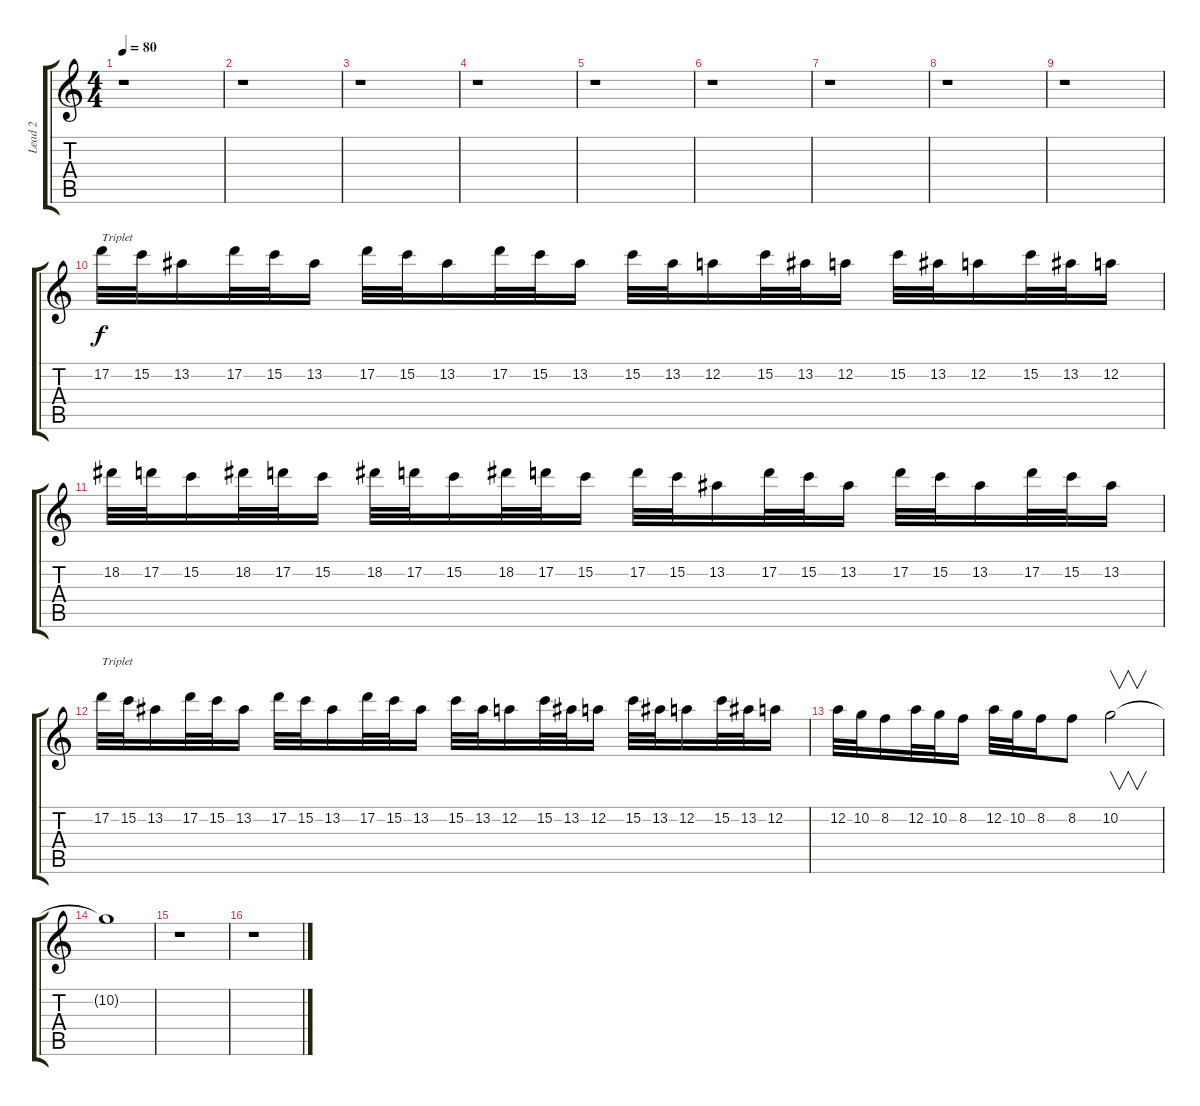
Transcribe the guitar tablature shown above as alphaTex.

\track ("Lead 2" "Lead 2") {instrument distortionguitar}
\staff {score tabs}
\tuning (D4 A3 F3 C3 G2 D2) {hide}
\ts (4 4)
\tempo 80
\clef g2
\ks c
r.1{dy f} |
r.1 |
r.1 |
r.1 |
r.1 |
r.1 |
r.1 |
r.1 |
r.1 |
17.2.32{txt "Triplet"} 15.2.32 13.2.16 17.2.32 15.2.32 13.2.16 17.2.32 15.2.32 13.2.16 17.2.32 15.2.32 13.2.16 15.2.32 13.2.32 12.2.16 15.2.32 13.2.32 12.2.16 15.2.32 13.2.32 12.2.16 15.2.32 13.2.32 12.2.16 |
18.2.32 17.2.32 15.2.16 18.2.32 17.2.32 15.2.16 18.2.32 17.2.32 15.2.16 18.2.32 17.2.32 15.2.16 17.2.32 15.2.32 13.2.16 17.2.32 15.2.32 13.2.16 17.2.32 15.2.32 13.2.16 17.2.32 15.2.32 13.2.16 |
17.2.32{txt "Triplet"} 15.2.32 13.2.16 17.2.32 15.2.32 13.2.16 17.2.32 15.2.32 13.2.16 17.2.32 15.2.32 13.2.16 15.2.32 13.2.32 12.2.16 15.2.32 13.2.32 12.2.16 15.2.32 13.2.32 12.2.16 15.2.32 13.2.32 12.2.16 |
12.2.32 10.2.32 8.2.16 12.2.32 10.2.32 8.2.16 12.2.32 10.2.32 8.2.16 8.2.8 10.2.2{v} |
10.2{t}.1 |
r.1 |
r.1
